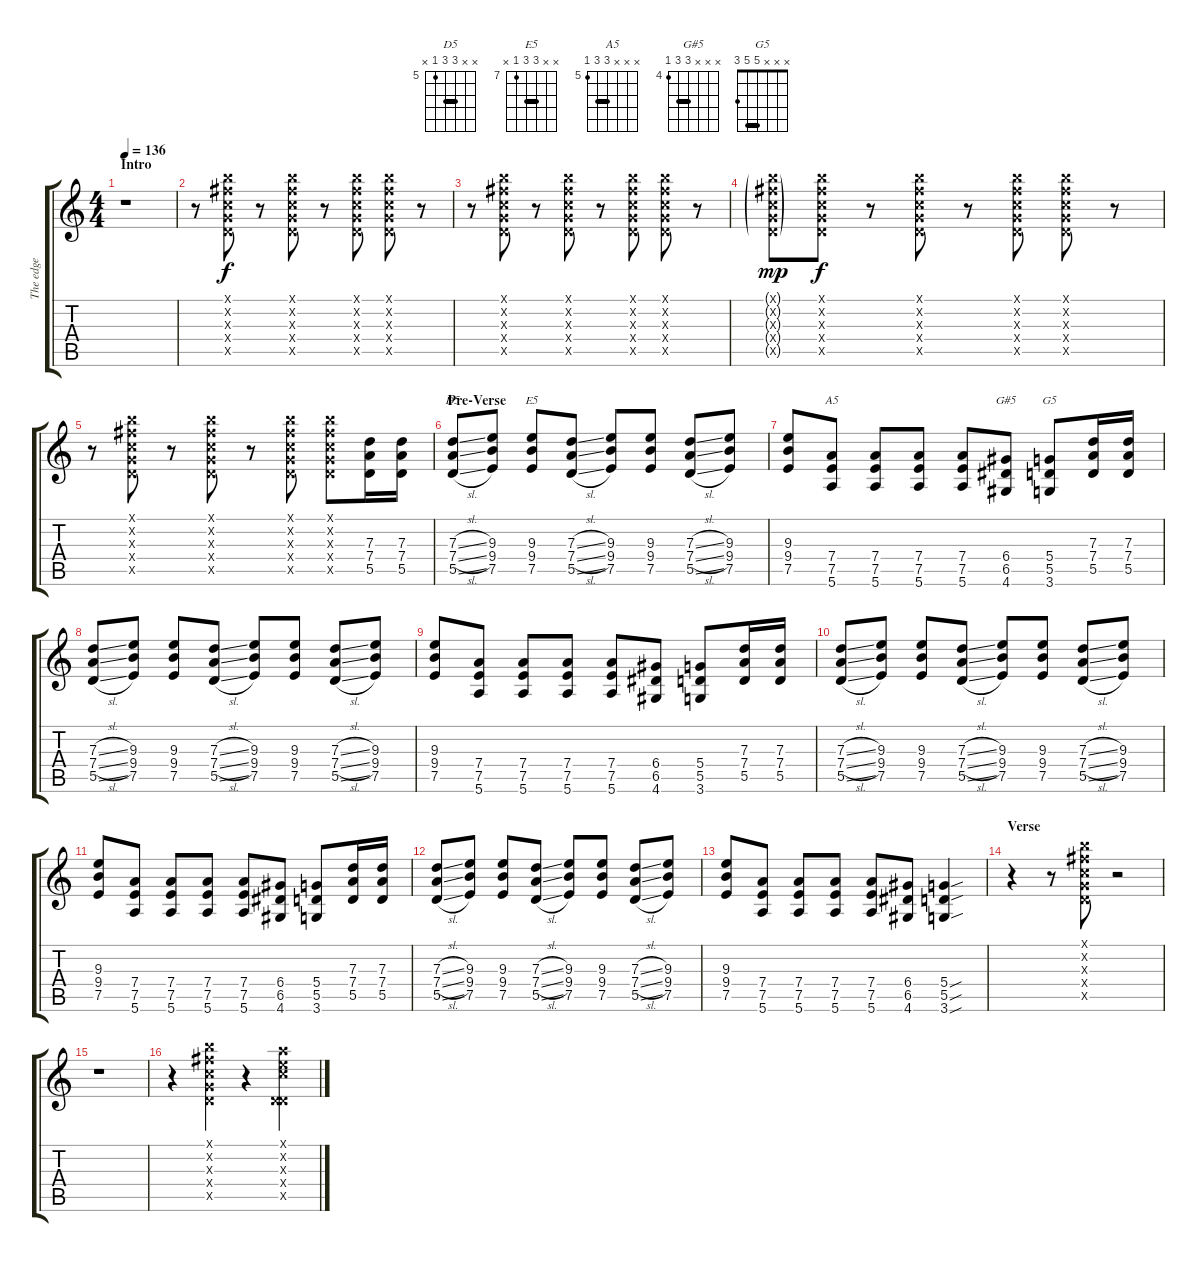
\track ("The edge" "The edge") {instrument distortionguitar}
\staff {score tabs}
\tuning (E4 B3 G3 D3 A2 E2) {hide}
\chord ("D5" x x 7 7 5 x) {firstfret 5 barre 7}
\chord ("E5" x x 9 9 7 x) {firstfret 7 barre 9}
\chord ("A5" x x x 7 7 5) {firstfret 5 barre 7}
\chord ("G#5" x x x 6 6 4) {firstfret 4 barre 6}
\chord ("G5" x x x 5 5 3) {barre 5}
\ts (4 4)
\section ("" "Intro")
\tempo 136
\clef g2
\ks c
r.1{dy f instrument distortionguitar} |
r.8 (7.1{x} 7.2{x} 5.3{x} 5.4{x} 5.5{x}).8 r.8 (7.1{x} 7.2{x} 5.3{x} 5.4{x} 5.5{x}).8 r.8 (7.1{x} 7.2{x} 5.3{x} 5.4{x} 5.5{x}).8 (7.1{x} 7.2{x} 5.3{x} 5.4{x} 5.5{x}).8 r.8 |
r.8 (7.1{x} 7.2{x} 5.3{x} 5.4{x} 5.5{x}).8 r.8 (7.1{x} 7.2{x} 5.3{x} 5.4{x} 5.5{x}).8 r.8 (7.1{x} 7.2{x} 5.3{x} 5.4{x} 5.5{x}).8 (7.1{x} 7.2{x} 5.3{x} 5.4{x} 5.5{x}).8 r.8 |
(7.1{g x} 7.2{g x} 5.3{g x} 5.4{g x} 5.5{g x}).8{dy mp} (7.1{x} 7.2{x} 5.3{x} 5.4{x} 5.5{x}).8{dy f} r.8 (7.1{x} 7.2{x} 5.3{x} 5.4{x} 5.5{x}).8 r.8 (7.1{x} 7.2{x} 5.3{x} 5.4{x} 5.5{x}).8 (7.1{x} 7.2{x} 5.3{x} 5.4{x} 5.5{x}).8 r.8 |
r.8 (7.1{x} 7.2{x} 5.3{x} 5.4{x} 5.5{x}).8 r.8 (7.1{x} 7.2{x} 5.3{x} 5.4{x} 5.5{x}).8 r.8 (7.1{x} 7.2{x} 5.3{x} 5.4{x} 5.5{x}).8 (7.1{x} 7.2{x} 5.3{x} 5.4{x} 5.5{x}).8 (7.3 7.4 5.5).16 (7.3 7.4 5.5).16 |
\section ("" "Pre-Verse")
(7.3{sl} 7.4{sl} 5.5{sl}).8{ch "D5"} (9.3 9.4 7.5).8 (9.3 9.4 7.5).8{ch "E5"} (7.3{sl} 7.4{sl} 5.5{sl}).8 (9.3 9.4 7.5).8 (9.3 9.4 7.5).8 (7.3{sl} 7.4{sl} 5.5{sl}).8 (9.3 9.4 7.5).8 |
(9.3 9.4 7.5).8 (7.4 7.5 5.6).8{ch "A5"} (7.4 7.5 5.6).8 (7.4 7.5 5.6).8 (7.4 7.5 5.6).8 (6.4 6.5 4.6).8{ch "G#5"} (5.4 5.5 3.6).8{ch "G5"} (7.3 7.4 5.5).16 (7.3 7.4 5.5).16 |
(7.3{sl} 7.4{sl} 5.5{sl}).8 (9.3 9.4 7.5).8 (9.3 9.4 7.5).8 (7.3{sl} 7.4{sl} 5.5{sl}).8 (9.3 9.4 7.5).8 (9.3 9.4 7.5).8 (7.3{sl} 7.4{sl} 5.5{sl}).8 (9.3 9.4 7.5).8 |
(9.3 9.4 7.5).8 (7.4 7.5 5.6).8 (7.4 7.5 5.6).8 (7.4 7.5 5.6).8 (7.4 7.5 5.6).8 (6.4 6.5 4.6).8 (5.4 5.5 3.6).8 (7.3 7.4 5.5).16 (7.3 7.4 5.5).16 |
(7.3{sl} 7.4{sl} 5.5{sl}).8 (9.3 9.4 7.5).8 (9.3 9.4 7.5).8 (7.3{sl} 7.4{sl} 5.5{sl}).8 (9.3 9.4 7.5).8 (9.3 9.4 7.5).8 (7.3{sl} 7.4{sl} 5.5{sl}).8 (9.3 9.4 7.5).8 |
(9.3 9.4 7.5).8 (7.4 7.5 5.6).8 (7.4 7.5 5.6).8 (7.4 7.5 5.6).8 (7.4 7.5 5.6).8 (6.4 6.5 4.6).8 (5.4 5.5 3.6).8 (7.3 7.4 5.5).16 (7.3 7.4 5.5).16 |
(7.3{sl} 7.4{sl} 5.5{sl}).8 (9.3 9.4 7.5).8 (9.3 9.4 7.5).8 (7.3{sl} 7.4{sl} 5.5{sl}).8 (9.3 9.4 7.5).8 (9.3 9.4 7.5).8 (7.3{sl} 7.4{sl} 5.5{sl}).8 (9.3 9.4 7.5).8 |
(9.3 9.4 7.5).8 (7.4 7.5 5.6).8 (7.4 7.5 5.6).8 (7.4 7.5 5.6).8 (7.4 7.5 5.6).8 (6.4 6.5 4.6).8 (5.4{sou} 5.5{sou} 3.6{sou}).4 |
\section ("" "Verse")
r.4 r.8 (7.1{x} 7.2{x} 5.3{x} 5.4{x} 5.5{x}).8 r.2 |
r.1 |
r.4 (7.1{x} 7.2{x} 5.3{x} 5.4{x} 5.5{x}).4 r.4 (5.1{x} 5.2{x} 5.3{x} 0.4{x} 5.5{x}).4
